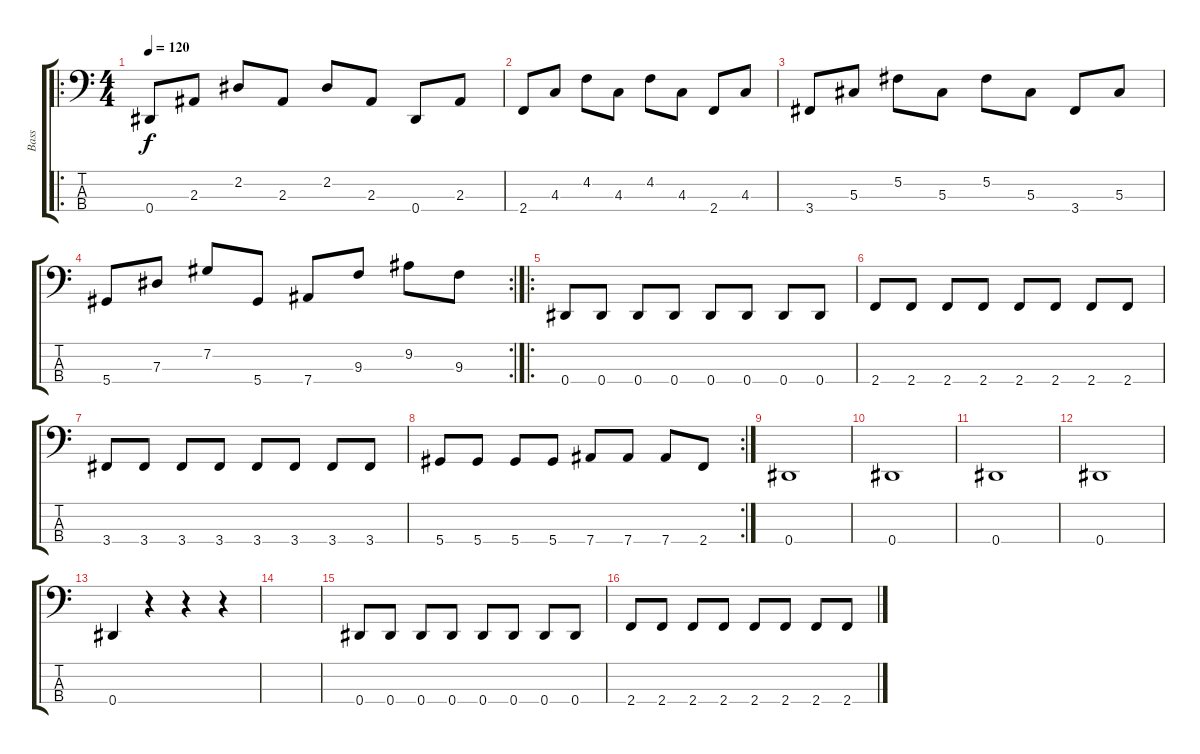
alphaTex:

\track ("Bass" "Bass") {instrument electricbassfinger}
\staff {score tabs}
\tuning (Gb2 Db2 Ab1 Eb1) {hide}
\ro
\ts (4 4)
\tempo 120
\clef f4
\ks c
0.4.8{dy f} 2.3.8 2.2.8 2.3.8 2.2.8 2.3.8 0.4.8 2.3.8 |
2.4.8 4.3.8 4.2.8 4.3.8 4.2.8 4.3.8 2.4.8 4.3.8 |
3.4.8 5.3.8 5.2.8 5.3.8 5.2.8 5.3.8 3.4.8 5.3.8 |
\rc 2
5.4.8 7.3.8 7.2.8 5.4.8 7.4.8 9.3.8 9.2.8 9.3.8 |
\ro
0.4.8 0.4.8 0.4.8 0.4.8 0.4.8 0.4.8 0.4.8 0.4.8 |
2.4.8 2.4.8 2.4.8 2.4.8 2.4.8 2.4.8 2.4.8 2.4.8 |
3.4.8 3.4.8 3.4.8 3.4.8 3.4.8 3.4.8 3.4.8 3.4.8 |
\rc 2
5.4.8 5.4.8 5.4.8 5.4.8 7.4.8 7.4.8 7.4.8 2.4.8 |
0.4.1 |
0.4.1 |
0.4.1 |
0.4.1 |
0.4.4 r.4 r.4 r.4 |
|
0.4.8 0.4.8 0.4.8 0.4.8 0.4.8 0.4.8 0.4.8 0.4.8 |
2.4.8 2.4.8 2.4.8 2.4.8 2.4.8 2.4.8 2.4.8 2.4.8
